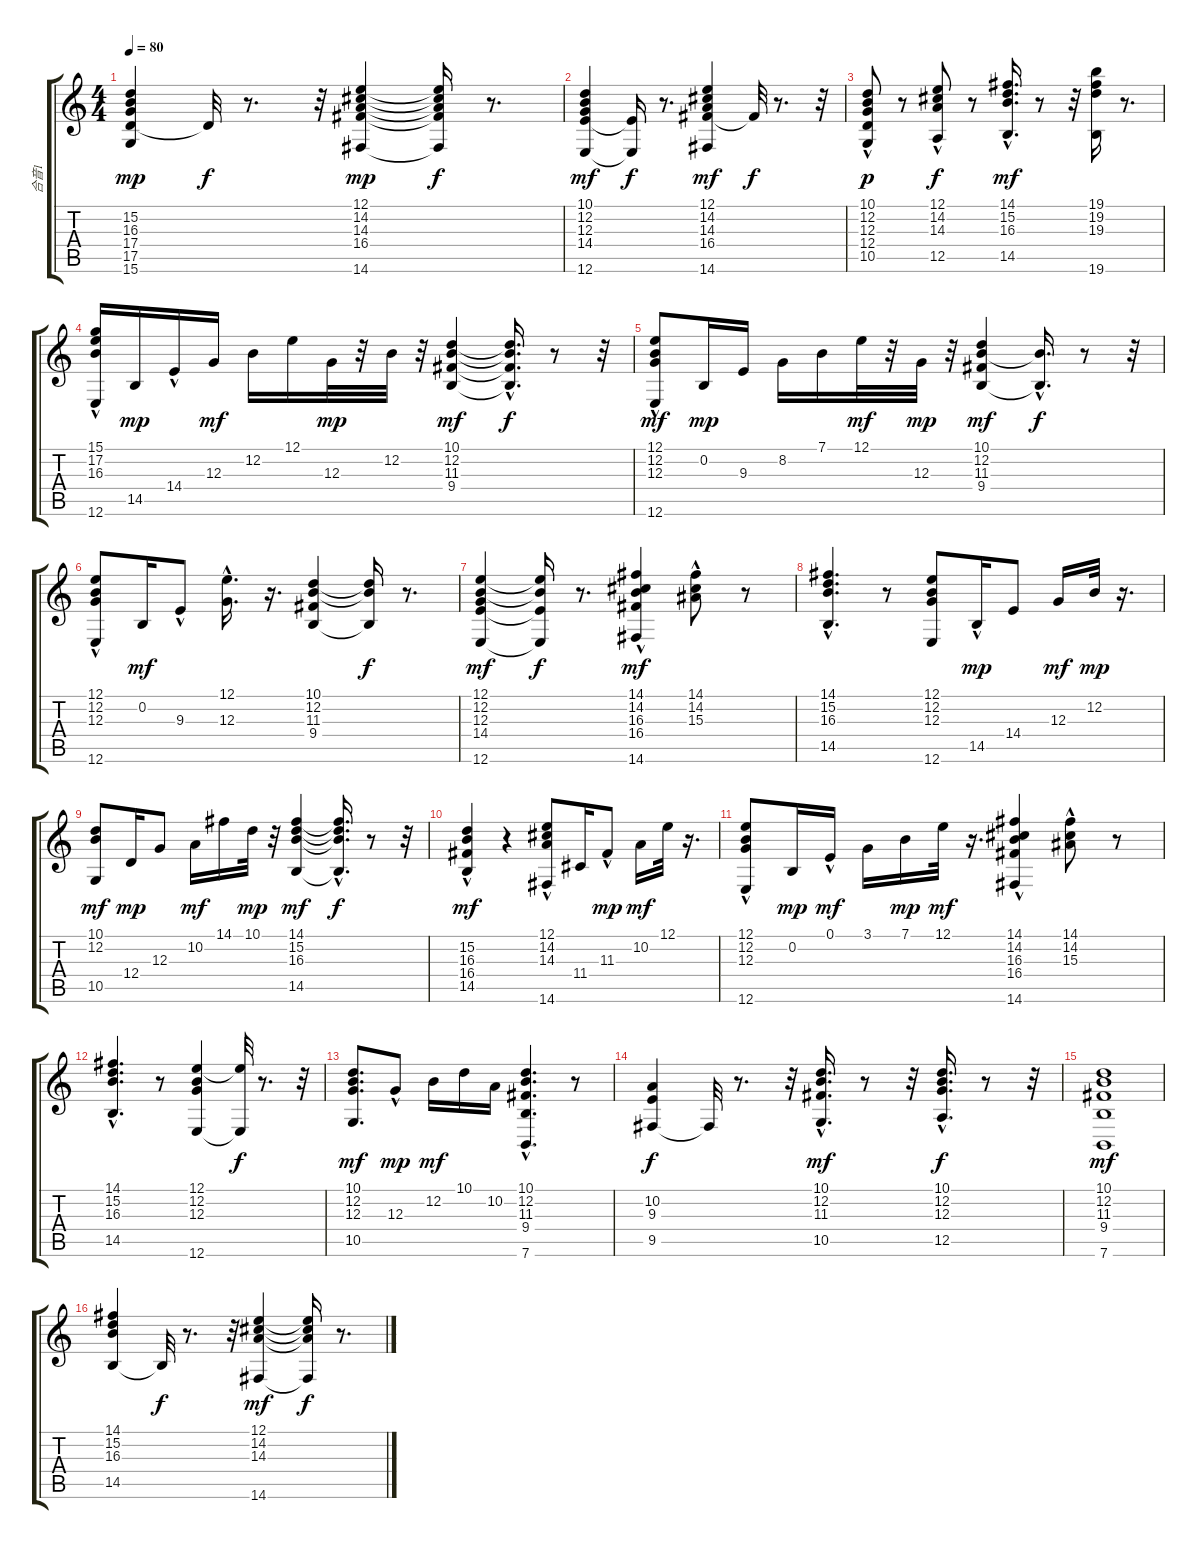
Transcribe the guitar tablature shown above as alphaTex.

\track ("合音1" "合音1") {instrument electricpiano2}
\staff {score tabs}
\tuning (E4 B3 G3 D3 A2 E2) {hide}
\ts (4 4)
\tempo 80
\clef g2
\ks c
(15.2 16.3 17.4 17.5 15.6).4{dy mp} 17.5{t}.32{dy f} r.8{d} r.32 (12.1 14.2 14.3 16.4 14.6).4{dy mp} (12.1{t} 14.2{t} 14.3{t} 16.4{t} 14.6{t}).16{dy f} r.8{d} |
(10.1 12.2 12.3 14.4 12.6).4{dy mf} (14.4{t} 12.6{t}).16{dy f} r.8{d} (12.1 14.2 14.3 16.4 14.6).4{dy mf} 16.4{t}.32{dy f} r.8{d} r.32 |
(10.1 12.2{hac} 12.3{hac} 12.4{hac} 10.5).8{dy p} r.8 (12.1{hac} 14.2 14.3{hac} 12.5).8{dy f} r.8 (14.1{hac} 15.2{hac} 16.3 14.5{hac}).16{d dy mf} r.8 r.32 (19.1 19.2 19.3 19.6).16 r.8{d} |
(15.1 17.2 16.3 12.6{hac}).16 14.5.16{dy mp} 14.4{hac}.16 12.3.16{dy mf} 12.2.16 12.1.16 12.3.32{dy mp} r.32 12.2.32 r.32 (10.1 12.2 11.3 9.4).4{dy mf} (10.1{t} 12.2{t} 11.3{t} 9.4{hac t}).16{d dy f} r.8 r.32 |
(12.1 12.2 12.3 12.6{hac}).8{dy mf} 0.2.16{dy mp} 9.3.16 8.2.16 7.1.16 12.1.32{dy mf} r.32 12.3.32{dy mp} r.32 (10.1 12.2 11.3 9.4).4{dy mf} (12.2{t} 9.4{hac t}).16{d dy f} r.8 r.32 |
(12.1 12.2 12.3 12.6{hac}).8 0.2.16{dy mf} 9.3{hac}.8 (12.1{hac} 12.3{hac}).16{d} r.16{d} (10.1 12.2 11.3 9.4).4 (10.1{t} 12.2{t} 9.4{t}).16{dy f} r.8{d} |
(12.1 12.2 12.3 14.4 12.6).4{dy mf} (12.1{t} 12.2{t} 14.4{t} 12.6{t}).16{dy f} r.8{d} (14.1 14.2 16.3{hac} 16.4{hac} 14.6{hac}).4{dy mf} (14.1{hac} 14.2 15.3).8 r.8 |
(14.1 15.2 16.3 14.5{hac}).4{d} r.8 (12.1 12.2 12.3 12.6).8 14.5{hac}.16{dy mp} 14.4.8 12.3.16{dy mf} 12.2.32{dy mp} r.16{d} |
(10.1 12.2 10.5).8{dy mf} 12.4.16{dy mp} 12.3.8 10.2.16{dy mf} 14.1.16 10.1.32{dy mp} r.32 (14.1 15.2 16.3 14.5).4{dy mf} (14.1{t} 15.2{t} 16.3{t} 14.5{hac t}).16{d dy f} r.8 r.32 |
(15.2{hac} 16.3{hac} 16.4 14.5).4{dy mf} r.4 (12.1{hac} 14.2{hac} 14.3{hac} 14.6{hac}).8 11.4.16 11.3{hac}.8{dy mp} 10.2.16{dy mf} 12.1.32 r.16{d} |
(12.1 12.2 12.3 12.6{hac}).8 0.2.16{dy mp} 0.1{hac}.16{dy mf} 3.1.16 7.1.16{dy mp} 12.1.32{dy mf} r.16{d} (14.1{hac} 14.2{hac} 16.3{hac} 16.4{hac} 14.6{hac}).4 (14.1{hac} 14.2 15.3).8 r.8 |
(14.1 15.2{hac} 16.3{hac} 14.5{hac}).4{d} r.8 (12.1 12.2 12.3 12.6).4 (12.1{t} 12.6{t}).32{dy f} r.8{d} r.32 |
(10.1 12.2 12.3 10.5).8{d dy mf} 12.3{hac}.8{dy mp} 12.2.16{dy mf} 10.1.16 10.2.16 (10.1 12.2 11.3 9.4{hac} 7.6{hac}).4{d} r.8 |
(10.2 9.3 9.5).4{dy f} 9.5{t}.32 r.8{d} r.32 (10.1{hac} 12.2{hac} 11.3{hac} 10.5{hac}).16{d dy mf} r.8 r.32 (10.1{hac} 12.2{hac} 12.3{hac} 12.5{hac}).16{d dy f} r.8 r.32 |
(10.1 12.2 11.3 9.4 7.6).1{dy mf} |
(14.1 15.2 16.3 14.5).4 14.5{t}.32{dy f} r.8{d} r.32 (12.1 14.2 14.3 14.6).4{dy mf} (12.1{t} 14.2{t} 14.3{t} 14.6{t}).16{dy f} r.8{d}
